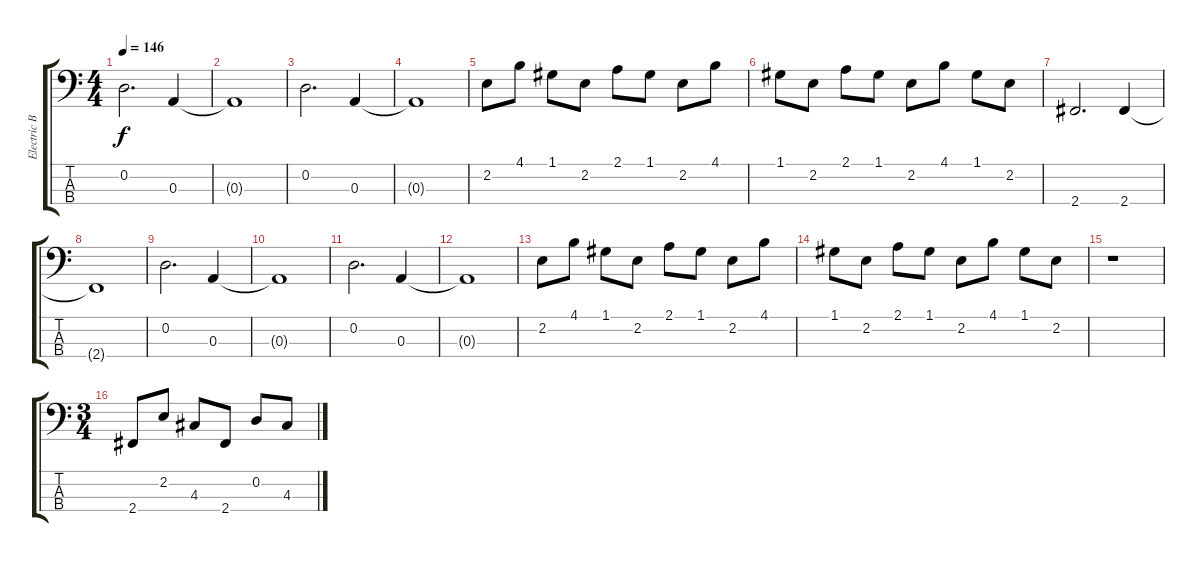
\track ("Electric Bass" "Electric B") {instrument electricbassfinger}
\staff {score tabs}
\tuning (G2 D2 A1 E1) {hide}
\ts (4 4)
\tempo 146
\clef f4
\ks c
0.2.2{d dy f} 0.3.4 |
0.3{t}.1 |
0.2.2{d} 0.3.4 |
0.3{t}.1 |
2.2.8 4.1.8 1.1.8 2.2.8 2.1.8 1.1.8 2.2.8 4.1.8 |
1.1.8 2.2.8 2.1.8 1.1.8 2.2.8 4.1.8 1.1.8 2.2.8 |
2.4.2{d} 2.4.4 |
2.4{t}.1 |
0.2.2{d} 0.3.4 |
0.3{t}.1 |
0.2.2{d} 0.3.4 |
0.3{t}.1 |
2.2.8 4.1.8 1.1.8 2.2.8 2.1.8 1.1.8 2.2.8 4.1.8 |
1.1.8 2.2.8 2.1.8 1.1.8 2.2.8 4.1.8 1.1.8 2.2.8 |
r.1 |
\ts (3 4)
2.4.8 2.2.8 4.3.8 2.4.8 0.2.8 4.3.8
